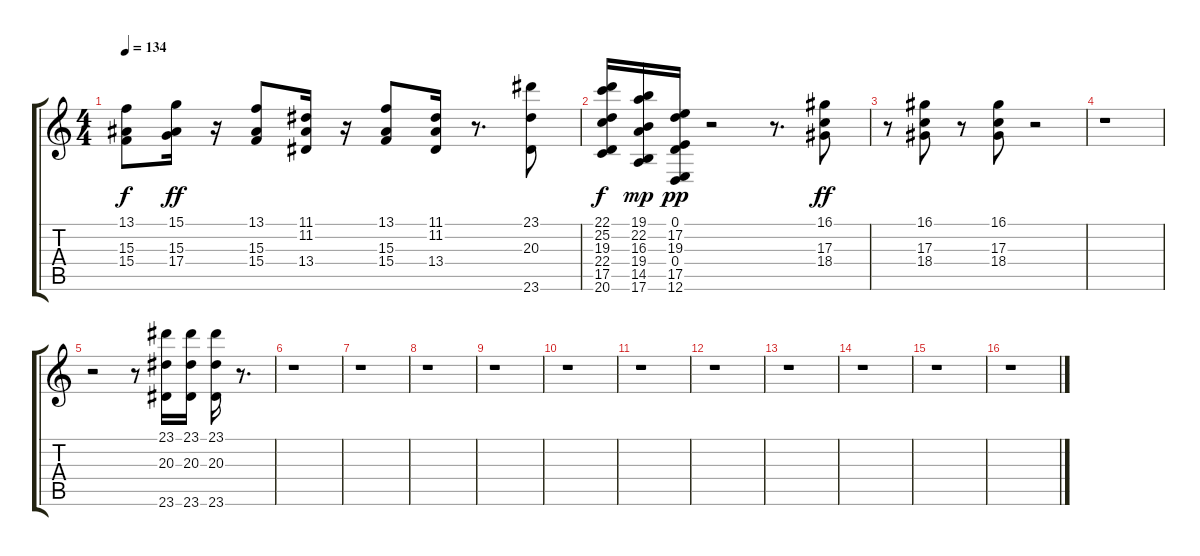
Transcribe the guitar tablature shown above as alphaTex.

\track "" {instrument brasssection}
\staff {score tabs}
\tuning (E4 B3 G3 D3 A2 E2) {hide}
\ts (4 4)
\tempo 134
\clef g2
\ks c
(13.1{t} 15.3{t} 15.4{t}).8{dy f} (15.1 15.3 17.4).16{dy ff} r.16 (13.1 15.3 15.4).8 (11.1 11.2 13.4).16 r.16 (13.1 15.3 15.4).8 (11.1 11.2 13.4).16 r.8{d} (23.1 20.3 23.6).8 |
(22.1 25.2 19.3 22.4 17.5 20.6).16{dy f} (19.1 22.2 16.3 19.4 14.5 17.6).16{dy mp} (0.1 17.2 19.3 0.4 17.5 12.6).16{dy pp} r.2 r.8{d} (16.1 17.3 18.4).8{dy ff} |
r.8 (16.1 17.3 18.4).8 r.8 (16.1 17.3 18.4).8 r.2 |
r.1 |
r.2 r.8 (23.1 20.3 23.6).16 (23.1 20.3 23.6).16 (23.1 20.3 23.6).16 r.8{d} |
r.1 |
r.1 |
r.1 |
r.1 |
r.1 |
r.1 |
r.1 |
r.1 |
r.1 |
r.1 |
r.1
